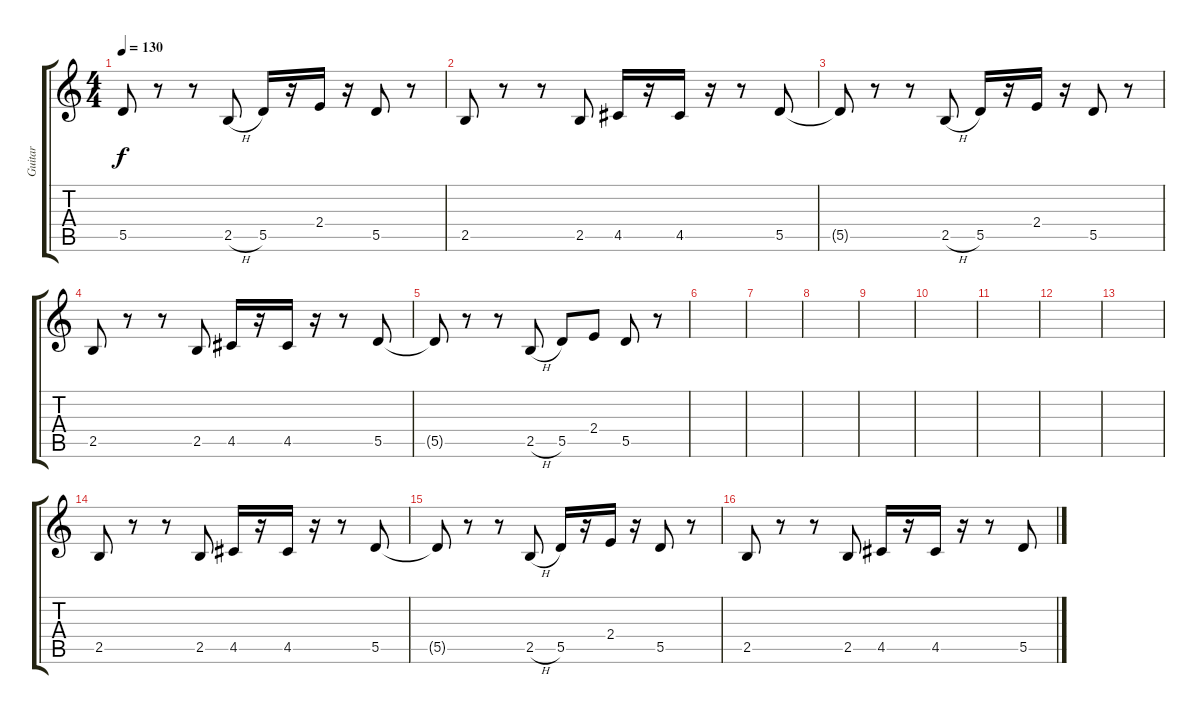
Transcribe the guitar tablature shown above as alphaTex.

\track ("Guitar" "Guitar") {instrument acousticguitarsteel}
\staff {score tabs}
\tuning (E4 B3 G3 D3 A2 E2) {hide}
\ts (4 4)
\tempo 130
\clef g2
\ks c
5.5{t}.8{dy f} r.8 r.8 2.5{h}.8 5.5.16 r.16 2.4.16 r.16 5.5.8 r.8 |
2.5.8 r.8 r.8 2.5.8 4.5.16 r.16 4.5.16 r.16 r.8 5.5.8 |
5.5{t}.8 r.8 r.8 2.5{h}.8 5.5.16 r.16 2.4.16 r.16 5.5.8 r.8 |
2.5.8 r.8 r.8 2.5.8 4.5.16 r.16 4.5.16 r.16 r.8 5.5.8 |
5.5{t}.8 r.8 r.8 2.5{h}.8 5.5.8 2.4.8 5.5.8 r.8 |
|
|
|
|
|
|
|
|
2.5.8 r.8 r.8 2.5.8 4.5.16 r.16 4.5.16 r.16 r.8 5.5.8 |
5.5{t}.8 r.8 r.8 2.5{h}.8 5.5.16 r.16 2.4.16 r.16 5.5.8 r.8 |
2.5.8 r.8 r.8 2.5.8 4.5.16 r.16 4.5.16 r.16 r.8 5.5.8
